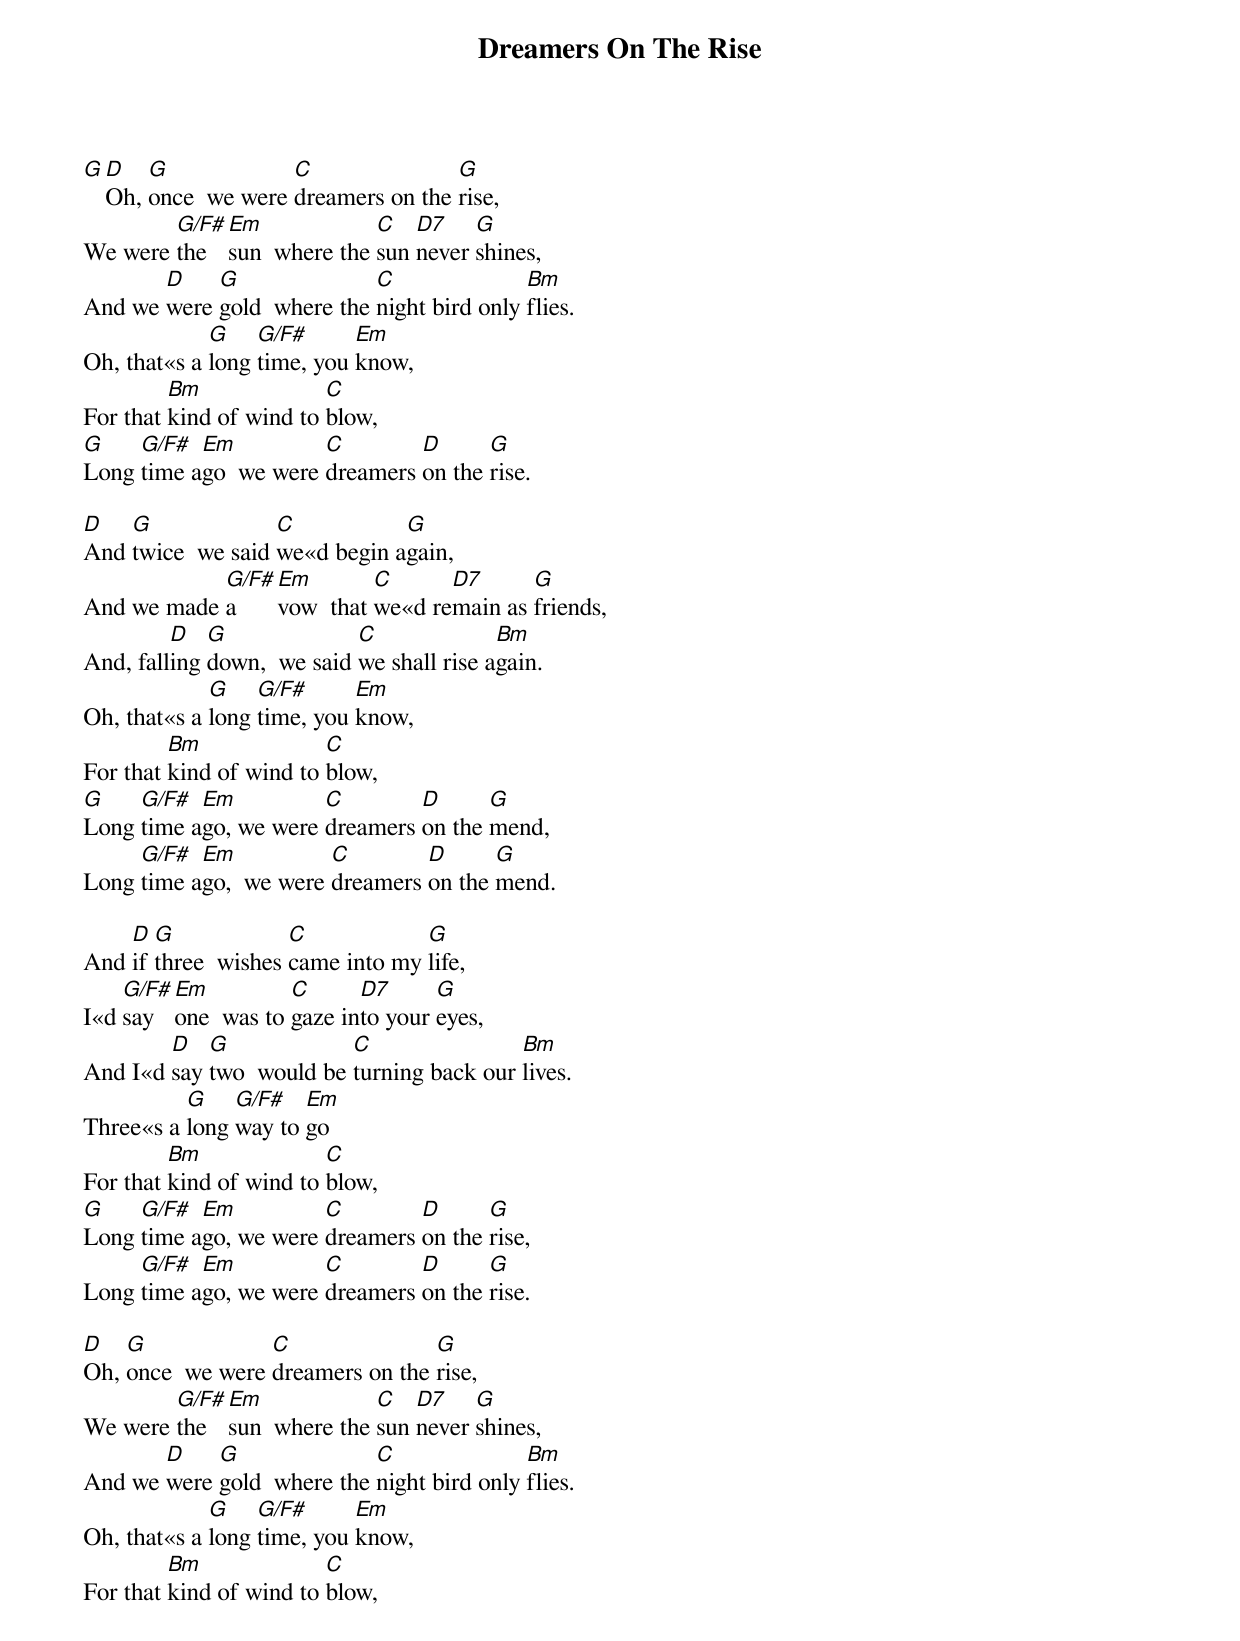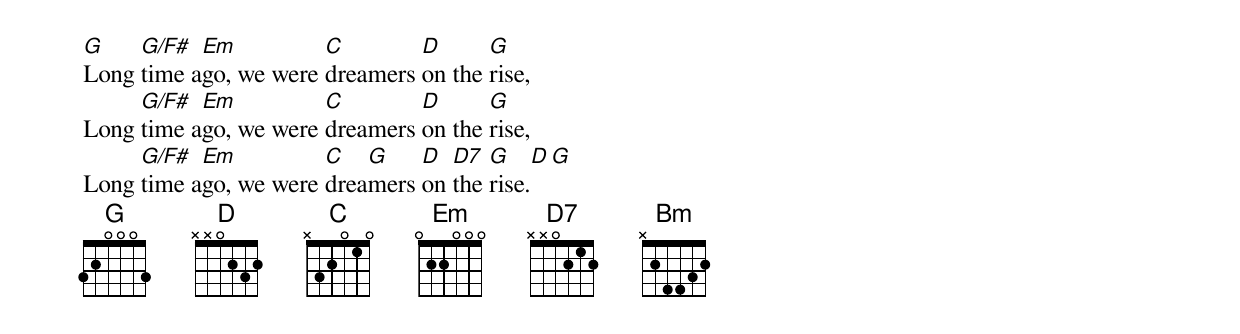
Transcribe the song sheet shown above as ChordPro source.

{title: Dreamers On The Rise}
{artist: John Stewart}
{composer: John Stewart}
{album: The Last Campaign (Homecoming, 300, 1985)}

[G][D]Oh, [G]once  we were [C]dreamers on the [G]rise,
We were [G/F#]the [Em]sun  where the [C]sun [D7]never [G]shines,
And we [D]were [G]gold  where the [C]night bird only [Bm]flies.
Oh, that«s a [G]long [G/F#]time, you [Em]know,
For that [Bm]kind of wind to [C]blow,
[G]Long [G/F#]time a[Em]go  we were [C]dreamers [D]on the [G]rise.

[D]And [G]twice  we said [C]we«d begin a[G]gain,
And we made [G/F#]a [Em]vow  that [C]we«d re[D7]main as [G]friends,
And, fall[D]ing [G]down,  we said [C]we shall rise a[Bm]gain.
Oh, that«s a [G]long [G/F#]time, you [Em]know,
For that [Bm]kind of wind to [C]blow,
[G]Long [G/F#]time a[Em]go, we were [C]dreamers [D]on the [G]mend,
Long [G/F#]time a[Em]go,  we were [C]dreamers [D]on the [G]mend.

And [D]if [G]three  wishes [C]came into my [G]life,
I«d [G/F#]say [Em]one  was to [C]gaze in[D7]to your [G]eyes,
And I«d [D]say [G]two  would be [C]turning back our [Bm]lives.
Three«s a [G]long [G/F#]way to [Em]go
For that [Bm]kind of wind to [C]blow,
[G]Long [G/F#]time a[Em]go, we were [C]dreamers [D]on the [G]rise,
Long [G/F#]time a[Em]go, we were [C]dreamers [D]on the [G]rise.

[D]Oh, [G]once  we were [C]dreamers on the [G]rise,
We were [G/F#]the [Em]sun  where the [C]sun [D7]never [G]shines,
And we [D]were [G]gold  where the [C]night bird only [Bm]flies.
Oh, that«s a [G]long [G/F#]time, you [Em]know,
For that [Bm]kind of wind to [C]blow,
[G]Long [G/F#]time a[Em]go, we were [C]dreamers [D]on the [G]rise,
Long [G/F#]time a[Em]go, we were [C]dreamers [D]on the [G]rise,
Long [G/F#]time a[Em]go, we were [C]drea[G]mers [D]on [D7]the [G]rise.[D][G]
